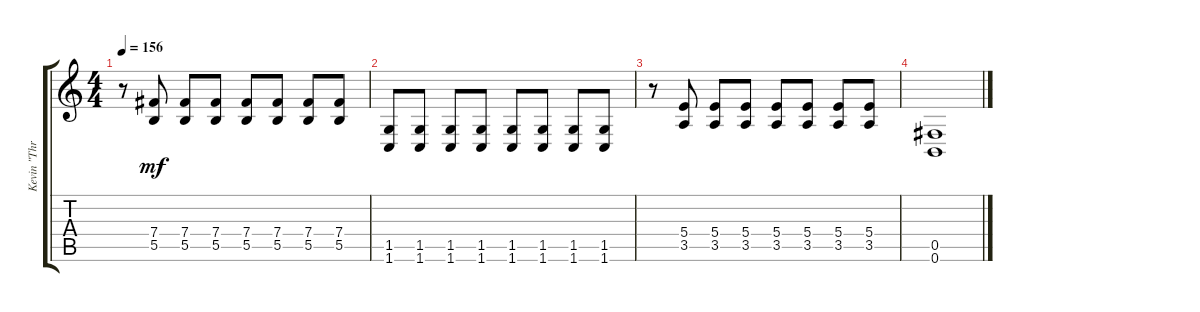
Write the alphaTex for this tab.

\track ("Kevin \"Thrasher\" Gruft" "Kevin \"Thr") {instrument distortionguitar}
\staff {score tabs}
\tuning (Db4 Ab3 E3 B2 Gb2 B1) {hide}
\ts (4 4)
\tempo 156
\clef g2
\ks c
r.8{dy mf} (7.4 5.5).8 (7.4 5.5).8 (7.4 5.5).8 (7.4 5.5).8 (7.4 5.5).8 (7.4 5.5).8 (7.4 5.5).8 |
(1.5 1.6).8 (1.5 1.6).8 (1.5 1.6).8 (1.5 1.6).8 (1.5 1.6).8 (1.5 1.6).8 (1.5 1.6).8 (1.5 1.6).8 |
r.8 (5.4 3.5).8 (5.4 3.5).8 (5.4 3.5).8 (5.4 3.5).8 (5.4 3.5).8 (5.4 3.5).8 (5.4 3.5).8 |
(0.5 0.6).1
